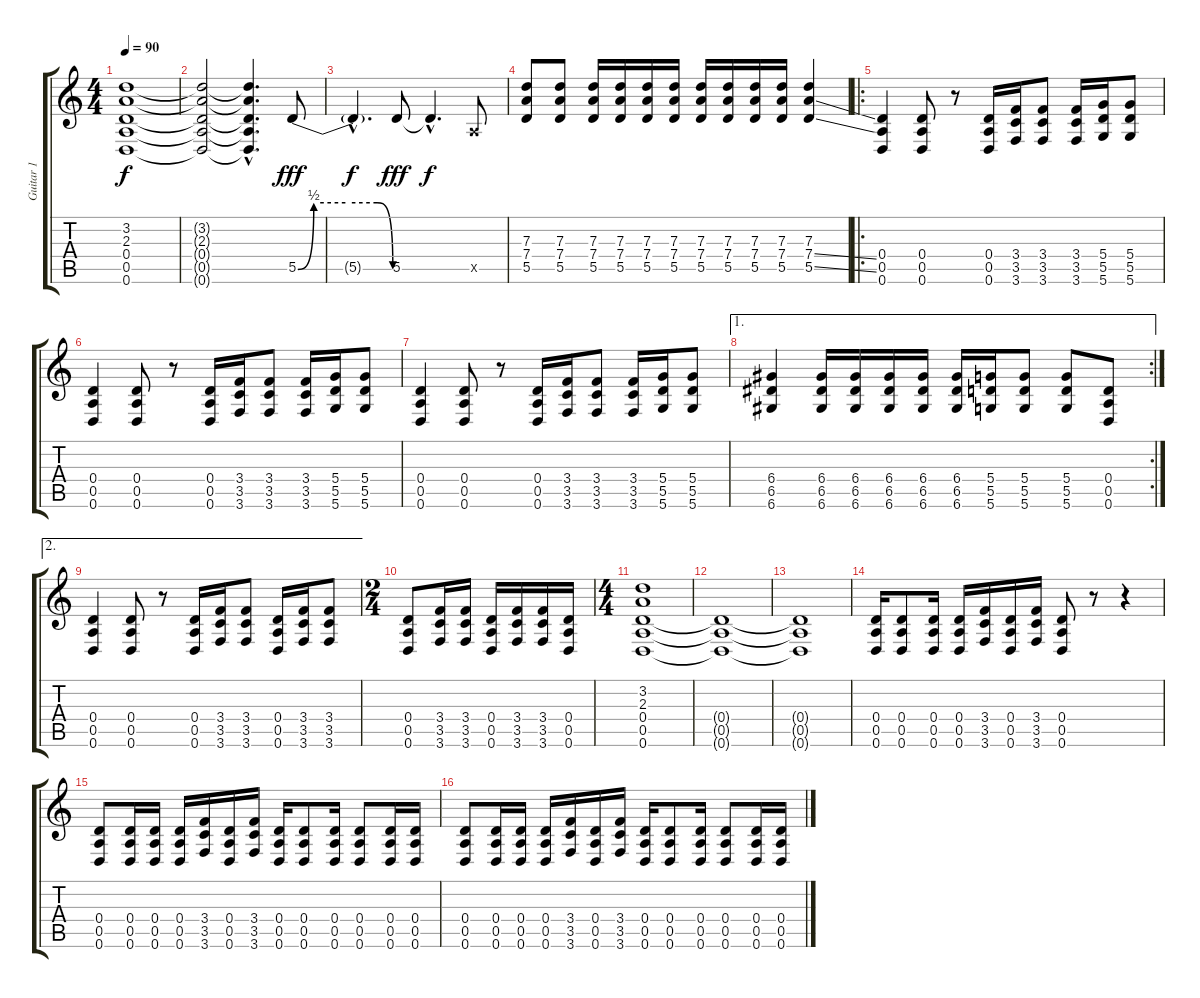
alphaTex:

\track ("Guitar 1" "Guitar 1") {instrument distortionguitar}
\staff {score tabs}
\tuning (D4 B3 G3 D3 A2 D2) {hide}
\ts (4 4)
\tempo 90
\clef g2
\ks c
(3.2 2.3 0.4 0.5 0.6).1{dy f} |
(3.2{t} 2.3{t} 0.4{t} 0.5{t} 0.6{t}).2 (3.2{hac t} 2.3{hac t} 0.4{hac t} 0.5{hac t} 0.6{hac t}).4{d} 5.5{be (custom 0 0 10 2 30 2 50 2 60 0)}.8{dy fff} |
5.5{hac t}.4{d dy f} 5.5.8{dy fff} 5.5{hac t}.4{d dy f} 0.5{x}.8 |
(7.3 7.4 5.5).8 (7.3 7.4 5.5).8 (7.3 7.4 5.5).16 (7.3 7.4 5.5).16 (7.3 7.4 5.5).16 (7.3 7.4 5.5).16 (7.3 7.4 5.5).16 (7.3 7.4 5.5).16 (7.3 7.4 5.5).16 (7.3 7.4 5.5).16 (7.3 7.4{ss} 5.5{ss}).4 |
\ro
(0.4 0.5 0.6).4 (0.4 0.5 0.6).8 r.8 (0.4 0.5 0.6).16 (3.4 3.5 3.6).16 (3.4 3.5 3.6).8 (3.4 3.5 3.6).16 (5.4 5.5 5.6).16 (5.4 5.5 5.6).8 |
(0.4 0.5 0.6).4 (0.4 0.5 0.6).8 r.8 (0.4 0.5 0.6).16 (3.4 3.5 3.6).16 (3.4 3.5 3.6).8 (3.4 3.5 3.6).16 (5.4 5.5 5.6).16 (5.4 5.5 5.6).8 |
(0.4 0.5 0.6).4 (0.4 0.5 0.6).8 r.8 (0.4 0.5 0.6).16 (3.4 3.5 3.6).16 (3.4 3.5 3.6).8 (3.4 3.5 3.6).16 (5.4 5.5 5.6).16 (5.4 5.5 5.6).8 |
\ae 1
\rc 2
(6.4 6.5 6.6).4 (6.4 6.5 6.6).16 (6.4 6.5 6.6).16 (6.4 6.5 6.6).16 (6.4 6.5 6.6).16 (6.4 6.5 6.6).16 (5.4 5.5 5.6).16 (5.4 5.5 5.6).8 (5.4 5.5 5.6).8 (0.4 0.5 0.6).8 |
\ae 2
(0.4 0.5 0.6).4 (0.4 0.5 0.6).8 r.8 (0.4 0.5 0.6).16 (3.4 3.5 3.6).16 (3.4 3.5 3.6).8 (0.4 0.5 0.6).16 (3.4 3.5 3.6).16 (3.4 3.5 3.6).8 |
\ts (2 4)
(0.4 0.5 0.6).8 (3.4 3.5 3.6).16 (3.4 3.5 3.6).16 (0.4 0.5 0.6).16 (3.4 3.5 3.6).16 (3.4 3.5 3.6).16 (0.4 0.5 0.6).16 |
\ts (4 4)
(3.2 2.3 0.4 0.5 0.6).1 |
(0.4{t} 0.5{t} 0.6{t}).1 |
(0.4{t} 0.5{t} 0.6{t}).1 |
(0.4 0.5 0.6).16 (0.4 0.5 0.6).8 (0.4 0.5 0.6).16 (0.4 0.5 0.6).16 (3.4 3.5 3.6).16 (0.4 0.5 0.6).16 (3.4 3.5 3.6).16 (0.4 0.5 0.6).8 r.8 r.4 |
(0.4 0.5 0.6).8 (0.4 0.5 0.6).16 (0.4 0.5 0.6).16 (0.4 0.5 0.6).16 (3.4 3.5 3.6).16 (0.4 0.5 0.6).16 (3.4 3.5 3.6).16 (0.4 0.5 0.6).16 (0.4 0.5 0.6).8 (0.4 0.5 0.6).16 (0.4 0.5 0.6).8 (0.4 0.5 0.6).16 (0.4 0.5 0.6).16 |
(0.4 0.5 0.6).8 (0.4 0.5 0.6).16 (0.4 0.5 0.6).16 (0.4 0.5 0.6).16 (3.4 3.5 3.6).16 (0.4 0.5 0.6).16 (3.4 3.5 3.6).16 (0.4 0.5 0.6).16 (0.4 0.5 0.6).8 (0.4 0.5 0.6).16 (0.4 0.5 0.6).8 (0.4 0.5 0.6).16 (0.4 0.5 0.6).16
